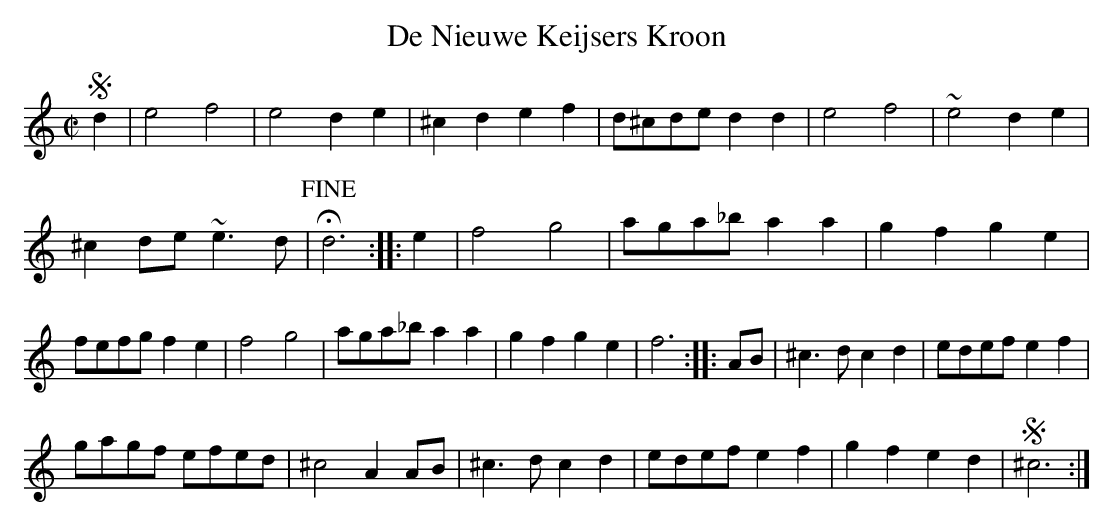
X:1
T:De Nieuwe Keijsers Kroon
M:C|
K:Ddor
!segno!d2|e4f4|e4d2e2|^c2d2e2f2|d^cded2d2|e4f4|~e4d2e2|
^c2de~e3d|!fermata!!fine!d6:||:e2|f4g4|aga_ba2a2|g2f2g2e2|
fefgf2e2|f4g4|aga_ba2a2|g2f2g2e2|f6:||:AB|^c3dc2d2|edefe2f2|
gagf efed|^c4A2AB|^c3dc2d2|edefe2f2|g2f2e2d2|!segno!^c6:|
